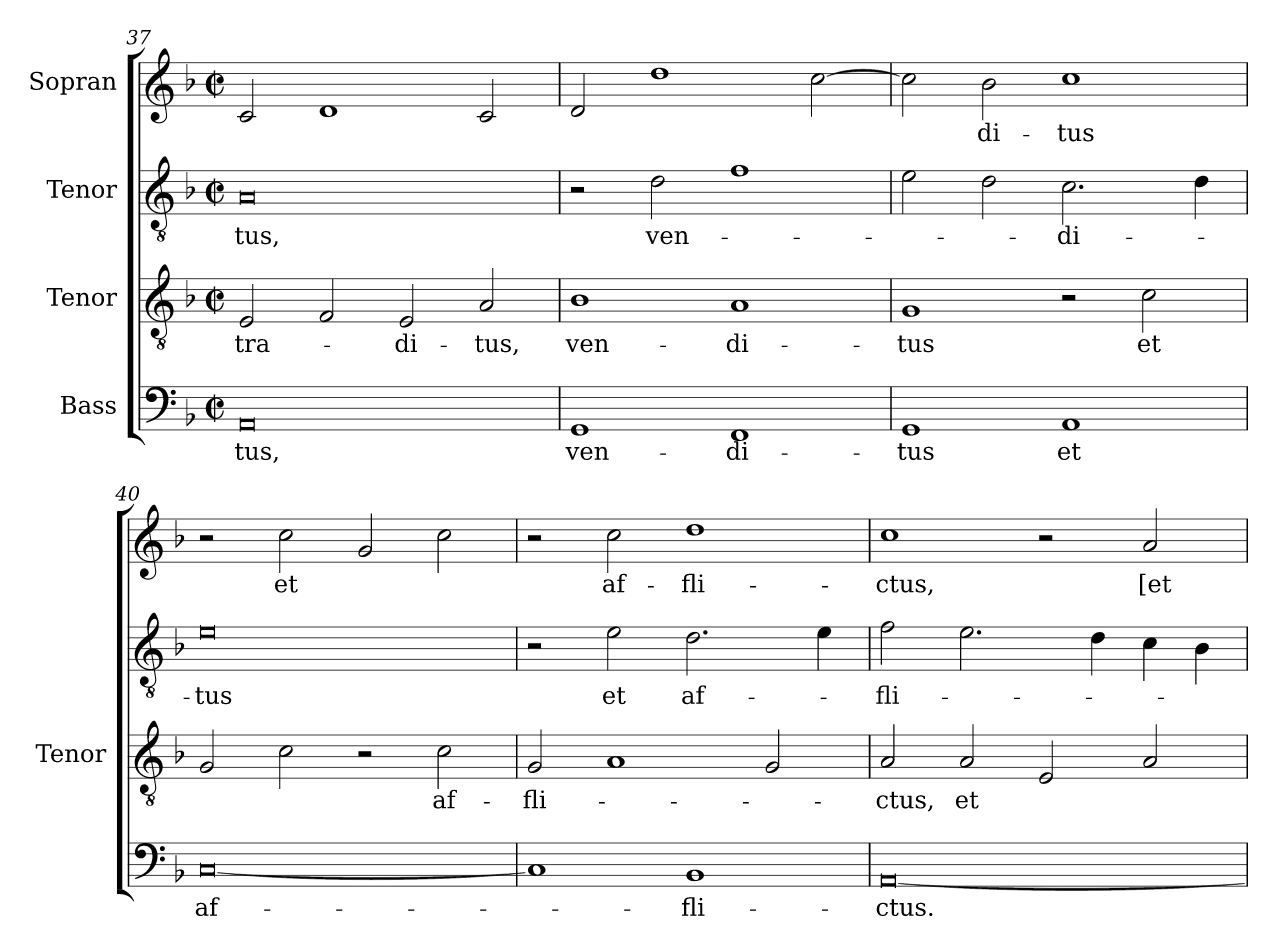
**kern	**text	**kern	**text	**kern	**text	**kern	**text
*part4	*part4	*part3	*part3	*part2	*part2	*part1	*part1
*staff4	*staff4	*staff3	*staff3	*staff2	*staff2	*staff1	*staff1
*I"Bass	*	*I"Tenor	*	*I"Tenor	*	*I"Sopran	*
*	*	*I'Tenor	*	*	*	*	*
*clefF4	*	*clefGv2	*	*clefGv2	*	*clefG2	*
*	*	*ITrd7c12	*	*ITrd7c12	*	*	*
*k[b-]	*	*k[b-]	*	*k[b-]	*	*k[b-]	*
*F:	*	*F:	*	*F:	*	*F:	*
*M2/2	*	*M2/2	*	*M2/2	*	*M2/2	*
*met(c|)	*	*met(c|)	*	*met(c|)	*	*met(c|)	*
=37	=37	=37	=37	=37	=37	=37	=37
!	!LO:LY:b:color=#000000	!	!	!	!	!	!
!	!	!	!LO:LY:b:color=#000000	!	!	!	!
!	!	!	!	!	!LO:LY:b:color=#000000	!	!
0AAi	-tus,	2EEi/	tra-	0AAi	-tus,	2ci/	.
.	.	2FFi/	.	.	.	1di	.
!	!	!	!LO:LY:b:color=#000000	!	!	!	!
.	.	2EEi/	-di-	.	.	.	.
!	!	!	!LO:LY:b:color=#000000	!	!	!	!
.	.	2AAi/	-tus,	.	.	2ci/	.
=38	=38	=38	=38	=38	=38	=38	=38
!	!LO:LY:b:color=#000000	!	!	!	!	!	!
!	!	!	!LO:LY:b:color=#000000	!	!	!	!
1GGi	ven-	1BB-i	ven-	2r	.	2di/	.
!	!	!	!	!	!LO:LY:b:color=#000000	!	!
.	.	.	.	2Di\	ven-	1ddi	.
!	!LO:LY:b:color=#000000	!	!	!	!	!	!
!	!	!	!LO:LY:b:color=#000000	!	!	!	!
1FFi	-di-	1AAi	-di-	1Fi	.	.	.
.	.	.	.	.	.	[>2cci\	.
=39	=39	=39	=39	=39	=39	=39	=39
!	!LO:LY:b:color=#000000	!	!	!	!	!	!
!	!	!	!LO:LY:b:color=#000000	!	!	!	!
1GGi	-tus	1GGi	-tus	2Ei\	.	2cci\]	.
!	!	!	!	!	!	!	!LO:LY:b:color=#000000
.	.	.	.	2Di\	.	2b-i\	-di-
!	!LO:LY:b:color=#000000	!	!	!	!	!	!
!	!	!	!	!	!LO:LY:b:color=#000000	!	!
!	!	!	!	!	!	!	!LO:LY:b:color=#000000
1AAi	et	2r	.	2.Ci\	-di-	1cci	-tus
!	!	!	!LO:LY:b:color=#000000	!	!	!	!
.	.	2Ci\	et	.	.	.	.
.	.	.	.	4Di\	.	.	.
=40	=40	=40	=40	=40	=40	=40	=40
!	!LO:LY:b:color=#000000	!	!	!	!	!	!
!	!	!	!	!	!LO:LY:b:color=#000000	!	!
[<0Ci	af-	2GGi/	.	0Ei	-tus	2r	.
!	!	!	!	!	!	!	!LO:LY:b:color=#000000
.	.	2Ci\	.	.	.	2cci\	et
.	.	2r	.	.	.	2gi/	.
!	!	!	!LO:LY:b:color=#000000	!	!	!	!
.	.	2Ci\	af-	.	.	2cci\	.
!!LO:LB:g=z
=41	=41	=41	=41	=41	=41	=41	=41
!	!	!	!LO:LY:b:color=#000000	!	!	!	!
1Ci]	.	2GGi/	-fli-	2r	.	2r	.
!	!	!	!	!	!LO:LY:b:color=#000000	!	!
!	!	!	!	!	!	!	!LO:LY:b:color=#000000
.	.	1AAi	.	2Ei\	et	2cci\	af-
!	!LO:LY:b:color=#000000	!	!	!	!	!	!
!	!	!	!	!	!LO:LY:b:color=#000000	!	!
!	!	!	!	!	!	!	!LO:LY:b:color=#000000
1BB-i	-fli-	.	.	2.Di\	af-	1ddi	-fli-
.	.	2GGi/	.	.	.	.	.
.	.	.	.	4Ei\	.	.	.
=42	=42	=42	=42	=42	=42	=42	=42
!	!LO:LY:b:color=#000000	!	!	!	!	!	!
!	!	!	!LO:LY:b:color=#000000	!	!	!	!
!	!	!	!	!	!LO:LY:b:color=#000000	!	!
!	!	!	!	!	!	!	!LO:LY:b:color=#000000
[<0AAi	-ctus.	2AAi/	-ctus,	2Fi\	-fli-	1cci	-ctus,
!	!	!	!LO:LY:b:color=#000000	!	!	!	!
.	.	2AAi/	et	2.Ei\	.	.	.
.	.	2EEi/	.	.	.	2r	.
.	.	.	.	4Di\	.	.	.
!	!	!	!	!	!	!	!LO:LY:b:color=#000000
.	.	2AAi/	.	4Ci\	.	2ai/	[et
.	.	.	.	4BB-i\	.	.	.
=	=	=	=	=	=	=	=
*-	*-	*-	*-	*-	*-	*-	*-
